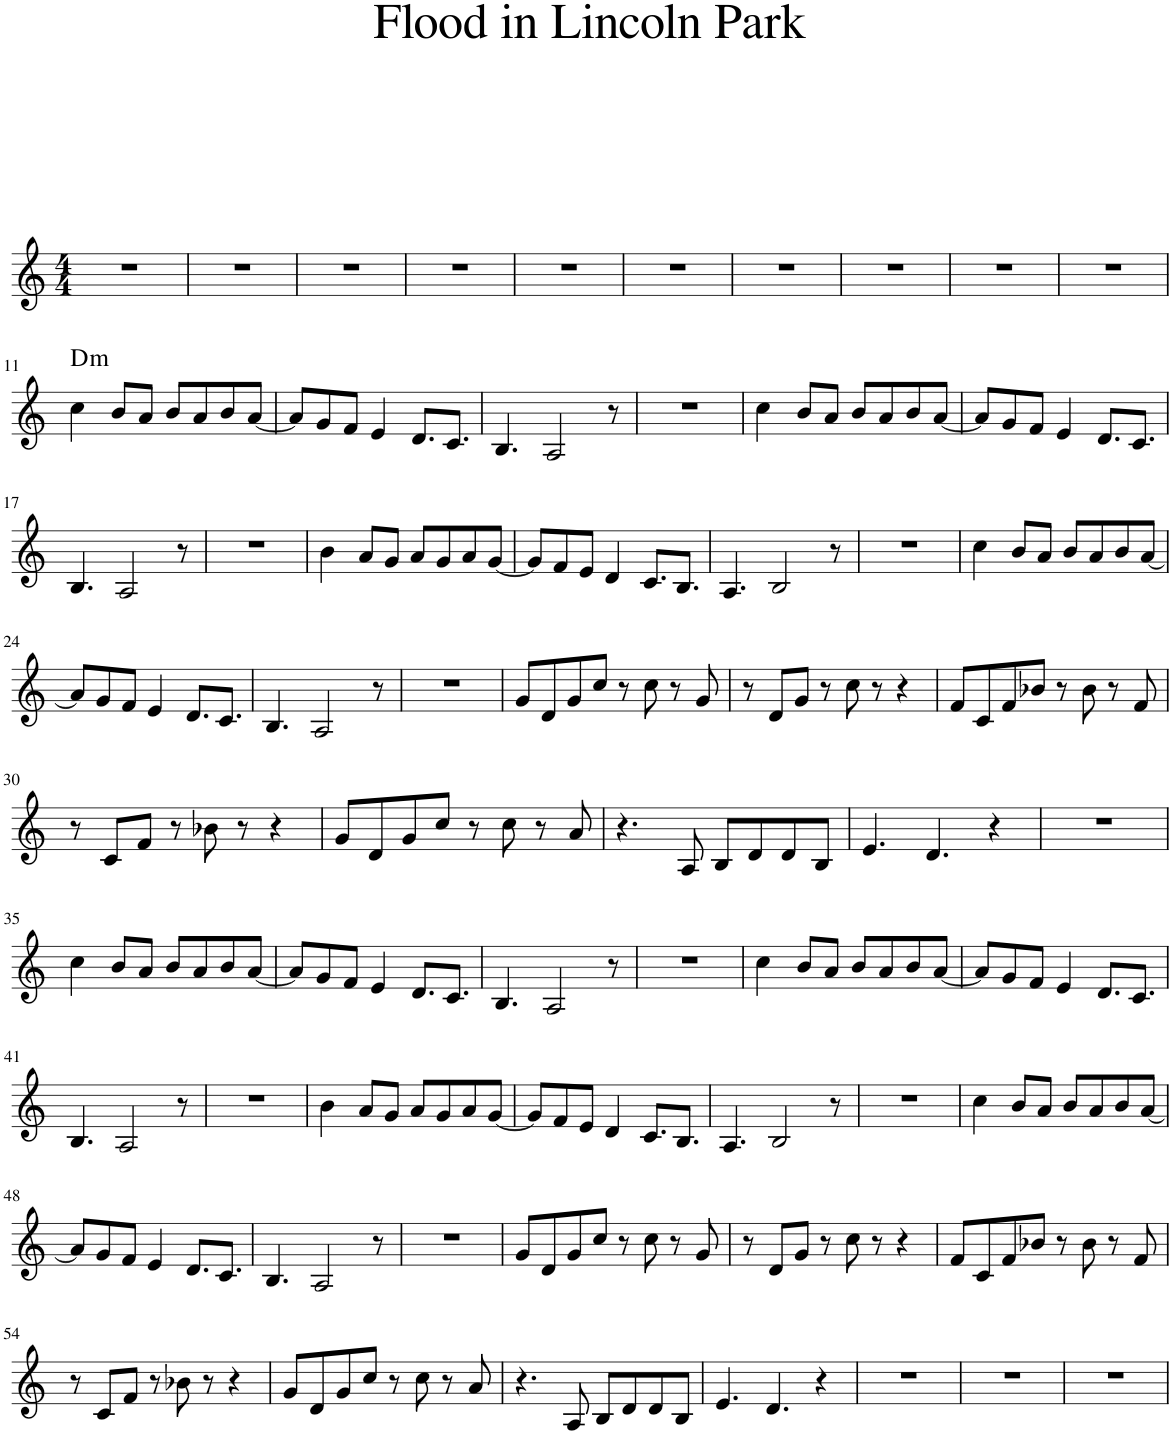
**kern	**harte
*part1	*part1
*staff1	*
*I"Piano	*
*I'Pno.	*
*clefG2	*
*k[]	*
*M4/4	*
=1	=1
1r	.
=2	=2
1r	.
=3	=3
1r	.
=4	=4
1r	.
=5	=5
1r	.
=6	=6
1r	.
=7	=7
1r	.
=8	=8
1r	.
=9	=9
1r	.
=10	=10
1r	.
!!LO:LB:g=z
=11	=11
!	!LO:H:kt=m
4cc\	D:min
8b/L	.
8a/J	.
8b/L	.
8a/	.
8b/	.
[8a/J	.
=12	=12
8a/L]	.
8g/	.
8f/J	.
4e/	.
8.d/L	.
8.c/J	.
=13	=13
4.B/	.
2A/	.
8r	.
=14	=14
1r	.
=15	=15
4cc\	.
8b/L	.
8a/J	.
8b/L	.
8a/	.
8b/	.
[8a/J	.
=16	=16
8a/L]	.
8g/	.
8f/J	.
4e/	.
8.d/L	.
8.c/J	.
!!LO:LB:g=z
=17	=17
4.B/	.
2A/	.
8r	.
=18	=18
1r	.
=19	=19
4b\	.
8a/L	.
8g/J	.
8a/L	.
8g/	.
8a/	.
[8g/J	.
=20	=20
8g/L]	.
8f/	.
8e/J	.
4d/	.
8.c/L	.
8.B/J	.
=21	=21
4.A/	.
2B/	.
8r	.
=22	=22
1r	.
=23	=23
4cc\	.
8b/L	.
8a/J	.
8b/L	.
8a/	.
8b/	.
[8a/J	.
!!LO:LB:g=z
=24	=24
8a/L]	.
8g/	.
8f/J	.
4e/	.
8.d/L	.
8.c/J	.
=25	=25
4.B/	.
2A/	.
8r	.
=26	=26
1r	.
=27	=27
8g/L	.
8d/	.
8g/	.
8cc/J	.
8r	.
8cc\	.
8r	.
8g/	.
=28	=28
8r	.
8d/L	.
8g/J	.
8r	.
8cc\	.
8r	.
4r	.
=29	=29
8f/L	.
8c/	.
8f/	.
8b-X/J	.
8r	.
8b-\	.
8r	.
8f/	.
!!LO:LB:g=z
=30	=30
8r	.
8c/L	.
8f/J	.
8r	.
8b-X\	.
8r	.
4r	.
=31	=31
8g/L	.
8d/	.
8g/	.
8cc/J	.
8r	.
8cc\	.
8r	.
8a/	.
=32	=32
4.r	.
8A/	.
8B/L	.
8d/	.
8d/	.
8B/J	.
=33	=33
4.e/	.
4.d/	.
4r	.
=34	=34
1r	.
!!LO:LB:g=z
=35	=35
4cc\	.
8b/L	.
8a/J	.
8b/L	.
8a/	.
8b/	.
[8a/J	.
=36	=36
8a/L]	.
8g/	.
8f/J	.
4e/	.
8.d/L	.
8.c/J	.
=37	=37
4.B/	.
2A/	.
8r	.
=38	=38
1r	.
=39	=39
4cc\	.
8b/L	.
8a/J	.
8b/L	.
8a/	.
8b/	.
[8a/J	.
=40	=40
8a/L]	.
8g/	.
8f/J	.
4e/	.
8.d/L	.
8.c/J	.
!!LO:LB:g=z
=41	=41
4.B/	.
2A/	.
8r	.
=42	=42
1r	.
=43	=43
4b\	.
8a/L	.
8g/J	.
8a/L	.
8g/	.
8a/	.
[8g/J	.
=44	=44
8g/L]	.
8f/	.
8e/J	.
4d/	.
8.c/L	.
8.B/J	.
=45	=45
4.A/	.
2B/	.
8r	.
=46	=46
1r	.
=47	=47
4cc\	.
8b/L	.
8a/J	.
8b/L	.
8a/	.
8b/	.
[8a/J	.
!!LO:LB:g=z
=48	=48
8a/L]	.
8g/	.
8f/J	.
4e/	.
8.d/L	.
8.c/J	.
=49	=49
4.B/	.
2A/	.
8r	.
=50	=50
1r	.
=51	=51
8g/L	.
8d/	.
8g/	.
8cc/J	.
8r	.
8cc\	.
8r	.
8g/	.
=52	=52
8r	.
8d/L	.
8g/J	.
8r	.
8cc\	.
8r	.
4r	.
=53	=53
8f/L	.
8c/	.
8f/	.
8b-X/J	.
8r	.
8b-\	.
8r	.
8f/	.
!!LO:LB:g=z
=54	=54
8r	.
8c/L	.
8f/J	.
8r	.
8b-X\	.
8r	.
4r	.
=55	=55
8g/L	.
8d/	.
8g/	.
8cc/J	.
8r	.
8cc\	.
8r	.
8a/	.
=56	=56
4.r	.
8A/	.
8B/L	.
8d/	.
8d/	.
8B/J	.
=57	=57
4.e/	.
4.d/	.
4r	.
=58	=58
1r	.
=59	=59
1r	.
=60	=60
1r	.
=	=
*-	*-
